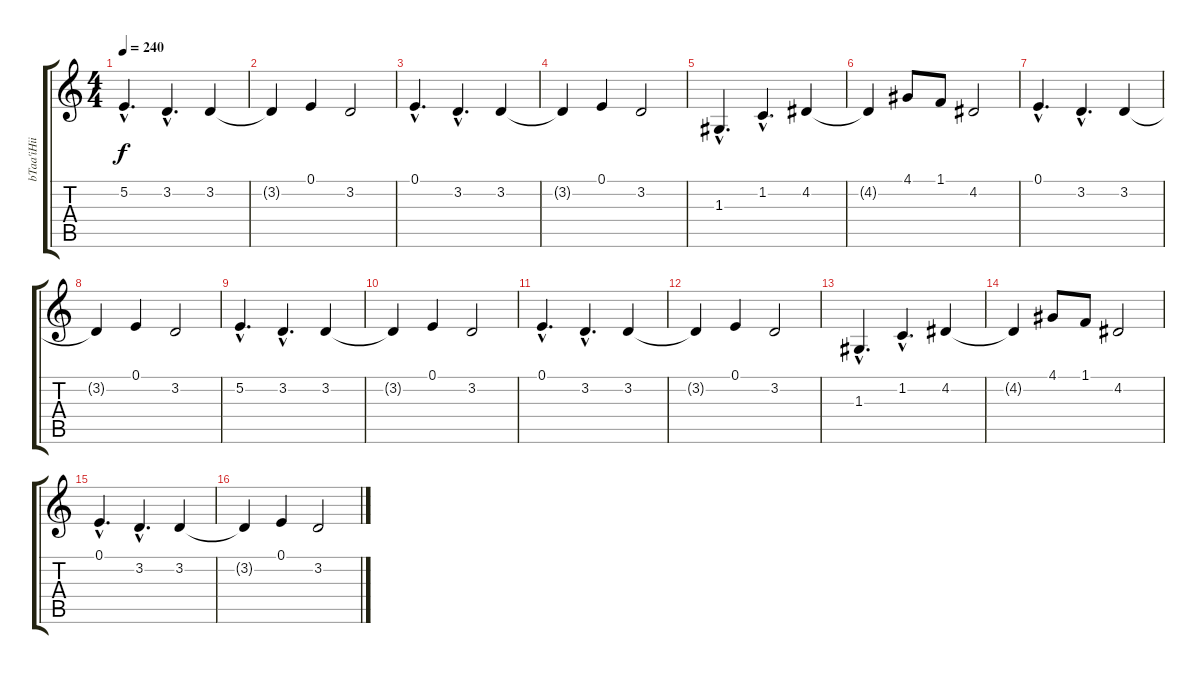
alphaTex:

\track ("bTaa'iHii" "bTaa'iHii") {instrument woodblock}
\staff {score tabs}
\tuning (E4 B3 G3 D3 A2 E2) {hide}
\ts (4 4)
\tempo 240
\clef g2
\ks c
5.2{hac}.4{d dy f} 3.2{hac}.4{d} 3.2.4 |
3.2{t}.4 0.1.4 3.2.2 |
0.1{hac}.4{d} 3.2{hac}.4{d} 3.2.4 |
3.2{t}.4 0.1.4 3.2.2 |
1.3{hac}.4{d} 1.2{hac}.4{d} 4.2.4 |
4.2{t}.4 4.1.8 1.1.8 4.2.2 |
0.1{hac}.4{d} 3.2{hac}.4{d} 3.2.4 |
3.2{t}.4 0.1.4 3.2.2 |
5.2{hac}.4{d} 3.2{hac}.4{d} 3.2.4 |
3.2{t}.4 0.1.4 3.2.2 |
0.1{hac}.4{d} 3.2{hac}.4{d} 3.2.4 |
3.2{t}.4 0.1.4 3.2.2 |
1.3{hac}.4{d} 1.2{hac}.4{d} 4.2.4 |
4.2{t}.4 4.1.8 1.1.8 4.2.2 |
0.1{hac}.4{d} 3.2{hac}.4{d} 3.2.4 |
3.2{t}.4 0.1.4 3.2.2
